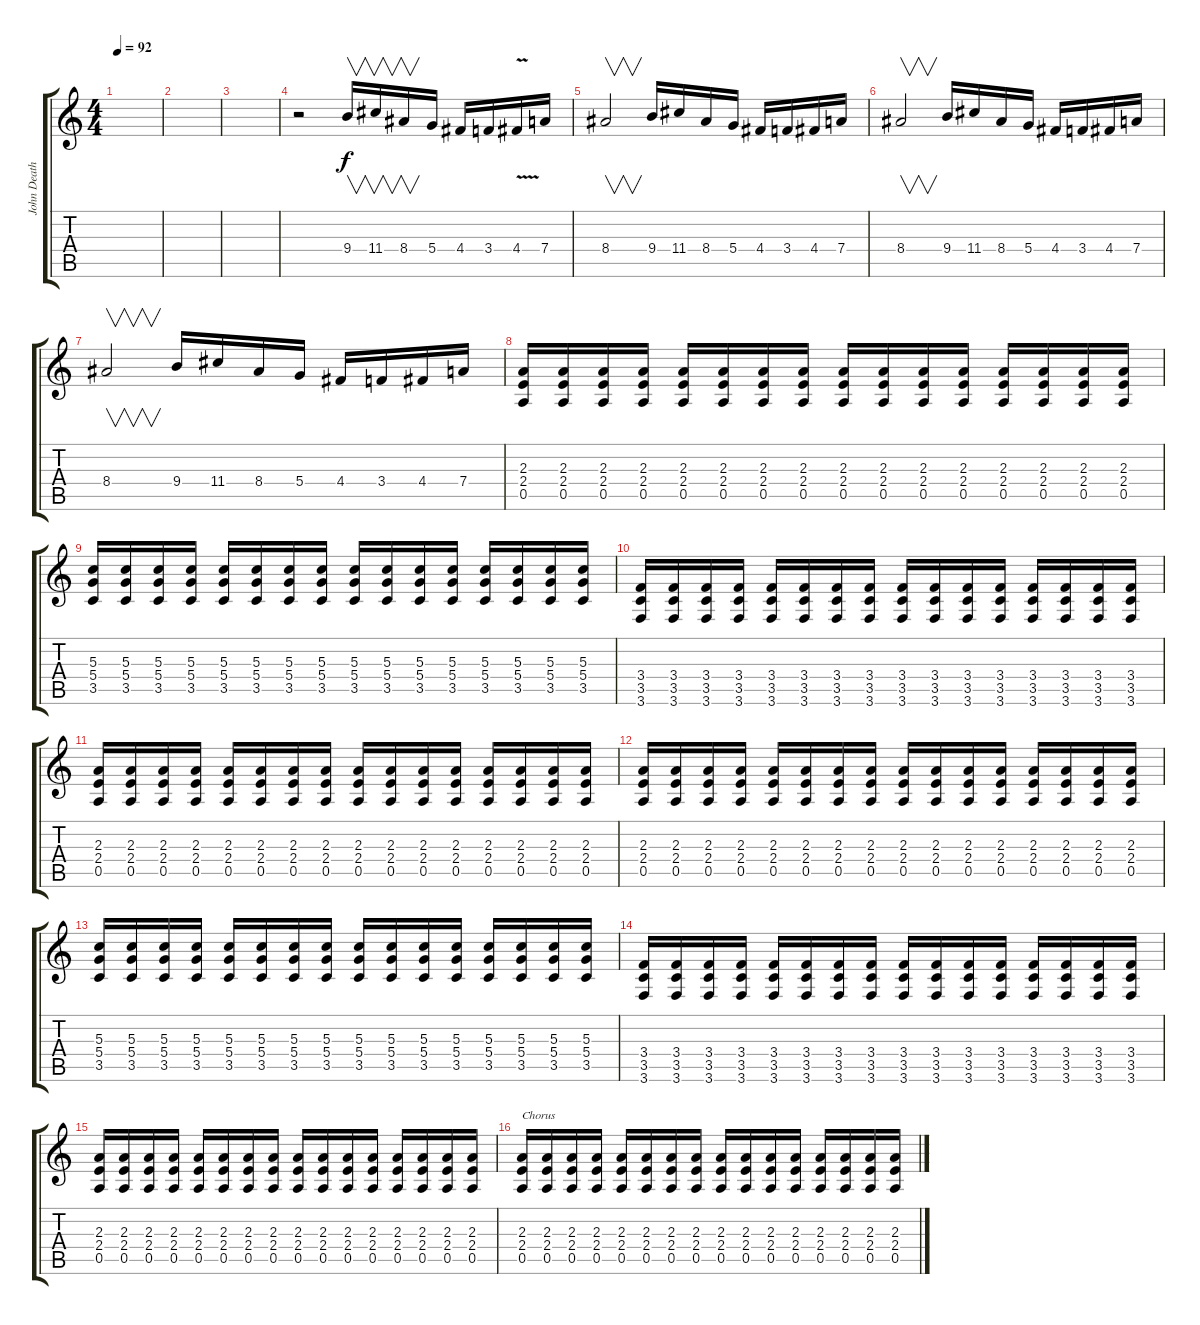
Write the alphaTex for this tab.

\track ("John Death" "John Death") {instrument overdrivenguitar}
\staff {score tabs}
\tuning (E4 B3 G3 D3 A2 D2) {hide}
\ts (4 4)
\tempo 92
\clef g2
\ks c
|
|
|
r.2 9.4.16{v instrument electricguitarclean} 11.4.16{v} 8.4.16{v} 5.4.16 4.4.16 3.4.16 4.4{v}.16 7.4.16 |
8.4.2{v} 9.4.16 11.4.16 8.4.16 5.4.16 4.4.16 3.4.16 4.4.16 7.4.16 |
8.4.2{v} 9.4.16 11.4.16 8.4.16 5.4.16 4.4.16 3.4.16 4.4.16 7.4.16 |
8.4.2{v} 9.4.16 11.4.16 8.4.16 5.4.16 4.4.16 3.4.16 4.4.16 7.4.16 |
(2.3 2.4 0.5).16{instrument overdrivenguitar} (2.3 2.4 0.5).16 (2.3 2.4 0.5).16 (2.3 2.4 0.5).16 (2.3 2.4 0.5).16 (2.3 2.4 0.5).16 (2.3 2.4 0.5).16 (2.3 2.4 0.5).16 (2.3 2.4 0.5).16 (2.3 2.4 0.5).16 (2.3 2.4 0.5).16 (2.3 2.4 0.5).16 (2.3 2.4 0.5).16 (2.3 2.4 0.5).16 (2.3 2.4 0.5).16 (2.3 2.4 0.5).16 |
(5.3 5.4 3.5).16 (5.3 5.4 3.5).16 (5.3 5.4 3.5).16 (5.3 5.4 3.5).16 (5.3 5.4 3.5).16 (5.3 5.4 3.5).16 (5.3 5.4 3.5).16 (5.3 5.4 3.5).16 (5.3 5.4 3.5).16 (5.3 5.4 3.5).16 (5.3 5.4 3.5).16 (5.3 5.4 3.5).16 (5.3 5.4 3.5).16 (5.3 5.4 3.5).16 (5.3 5.4 3.5).16 (5.3 5.4 3.5).16 |
(3.4 3.5 3.6).16 (3.4 3.5 3.6).16 (3.4 3.5 3.6).16 (3.4 3.5 3.6).16 (3.4 3.5 3.6).16 (3.4 3.5 3.6).16 (3.4 3.5 3.6).16 (3.4 3.5 3.6).16 (3.4 3.5 3.6).16 (3.4 3.5 3.6).16 (3.4 3.5 3.6).16 (3.4 3.5 3.6).16 (3.4 3.5 3.6).16 (3.4 3.5 3.6).16 (3.4 3.5 3.6).16 (3.4 3.5 3.6).16 |
(2.3 2.4 0.5).16{instrument overdrivenguitar} (2.3 2.4 0.5).16 (2.3 2.4 0.5).16 (2.3 2.4 0.5).16 (2.3 2.4 0.5).16 (2.3 2.4 0.5).16 (2.3 2.4 0.5).16 (2.3 2.4 0.5).16 (2.3 2.4 0.5).16 (2.3 2.4 0.5).16 (2.3 2.4 0.5).16 (2.3 2.4 0.5).16 (2.3 2.4 0.5).16 (2.3 2.4 0.5).16 (2.3 2.4 0.5).16 (2.3 2.4 0.5).16 |
(2.3 2.4 0.5).16{instrument overdrivenguitar} (2.3 2.4 0.5).16 (2.3 2.4 0.5).16 (2.3 2.4 0.5).16 (2.3 2.4 0.5).16 (2.3 2.4 0.5).16 (2.3 2.4 0.5).16 (2.3 2.4 0.5).16 (2.3 2.4 0.5).16 (2.3 2.4 0.5).16 (2.3 2.4 0.5).16 (2.3 2.4 0.5).16 (2.3 2.4 0.5).16 (2.3 2.4 0.5).16 (2.3 2.4 0.5).16 (2.3 2.4 0.5).16 |
(5.3 5.4 3.5).16 (5.3 5.4 3.5).16 (5.3 5.4 3.5).16 (5.3 5.4 3.5).16 (5.3 5.4 3.5).16 (5.3 5.4 3.5).16 (5.3 5.4 3.5).16 (5.3 5.4 3.5).16 (5.3 5.4 3.5).16 (5.3 5.4 3.5).16 (5.3 5.4 3.5).16 (5.3 5.4 3.5).16 (5.3 5.4 3.5).16 (5.3 5.4 3.5).16 (5.3 5.4 3.5).16 (5.3 5.4 3.5).16 |
(3.4 3.5 3.6).16 (3.4 3.5 3.6).16 (3.4 3.5 3.6).16 (3.4 3.5 3.6).16 (3.4 3.5 3.6).16 (3.4 3.5 3.6).16 (3.4 3.5 3.6).16 (3.4 3.5 3.6).16 (3.4 3.5 3.6).16 (3.4 3.5 3.6).16 (3.4 3.5 3.6).16 (3.4 3.5 3.6).16 (3.4 3.5 3.6).16 (3.4 3.5 3.6).16 (3.4 3.5 3.6).16 (3.4 3.5 3.6).16 |
(2.3 2.4 0.5).16{instrument overdrivenguitar} (2.3 2.4 0.5).16 (2.3 2.4 0.5).16 (2.3 2.4 0.5).16 (2.3 2.4 0.5).16 (2.3 2.4 0.5).16 (2.3 2.4 0.5).16 (2.3 2.4 0.5).16 (2.3 2.4 0.5).16 (2.3 2.4 0.5).16 (2.3 2.4 0.5).16 (2.3 2.4 0.5).16 (2.3 2.4 0.5).16 (2.3 2.4 0.5).16 (2.3 2.4 0.5).16 (2.3 2.4 0.5).16 |
(2.3 2.4 0.5).16{txt "Chorus"} (2.3 2.4 0.5).16 (2.3 2.4 0.5).16 (2.3 2.4 0.5).16 (2.3 2.4 0.5).16 (2.3 2.4 0.5).16 (2.3 2.4 0.5).16 (2.3 2.4 0.5).16 (2.3 2.4 0.5).16 (2.3 2.4 0.5).16 (2.3 2.4 0.5).16 (2.3 2.4 0.5).16 (2.3 2.4 0.5).16 (2.3 2.4 0.5).16 (2.3 2.4 0.5).16 (2.3 2.4 0.5).16
